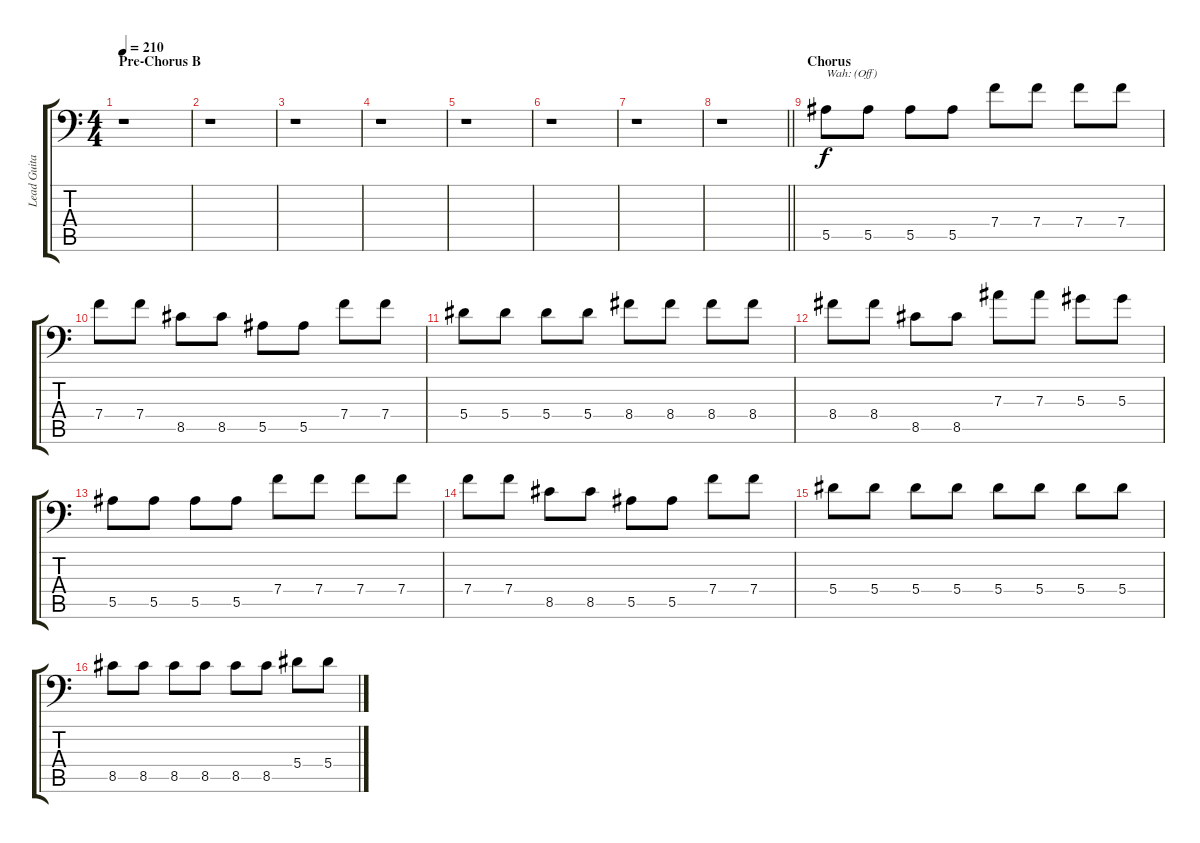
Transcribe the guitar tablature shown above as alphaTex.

\track ("Lead Guitar I" "Lead Guita") {instrument overdrivenguitar}
\staff {score tabs}
\tuning (C4 G3 Eb3 Bb2 F2 Bb1) {hide}
\ts (4 4)
\section ("" "Pre-Chorus B")
\tempo 210
\clef f4
\ks c
r.1{dy f} |
r.1 |
r.1 |
r.1 |
r.1 |
r.1 |
r.1 |
\barLineRight lightlight
r.1 |
\section ("" "Chorus")
5.5.8{txt "Wah: (Off)" balance 4} 5.5.8 5.5.8 5.5.8 7.4.8 7.4.8 7.4.8 7.4.8 |
7.4.8 7.4.8 8.5.8 8.5.8 5.5.8 5.5.8 7.4.8 7.4.8 |
5.4.8 5.4.8 5.4.8 5.4.8 8.4.8 8.4.8 8.4.8 8.4.8 |
8.4.8 8.4.8 8.5.8 8.5.8 7.3.8 7.3.8 5.3.8 5.3.8 |
5.5.8 5.5.8 5.5.8 5.5.8 7.4.8 7.4.8 7.4.8 7.4.8 |
7.4.8 7.4.8 8.5.8 8.5.8 5.5.8 5.5.8 7.4.8 7.4.8 |
5.4.8 5.4.8 5.4.8 5.4.8 5.4.8 5.4.8 5.4.8 5.4.8 |
8.5.8 8.5.8 8.5.8 8.5.8 8.5.8 8.5.8 5.4.8 5.4.8
